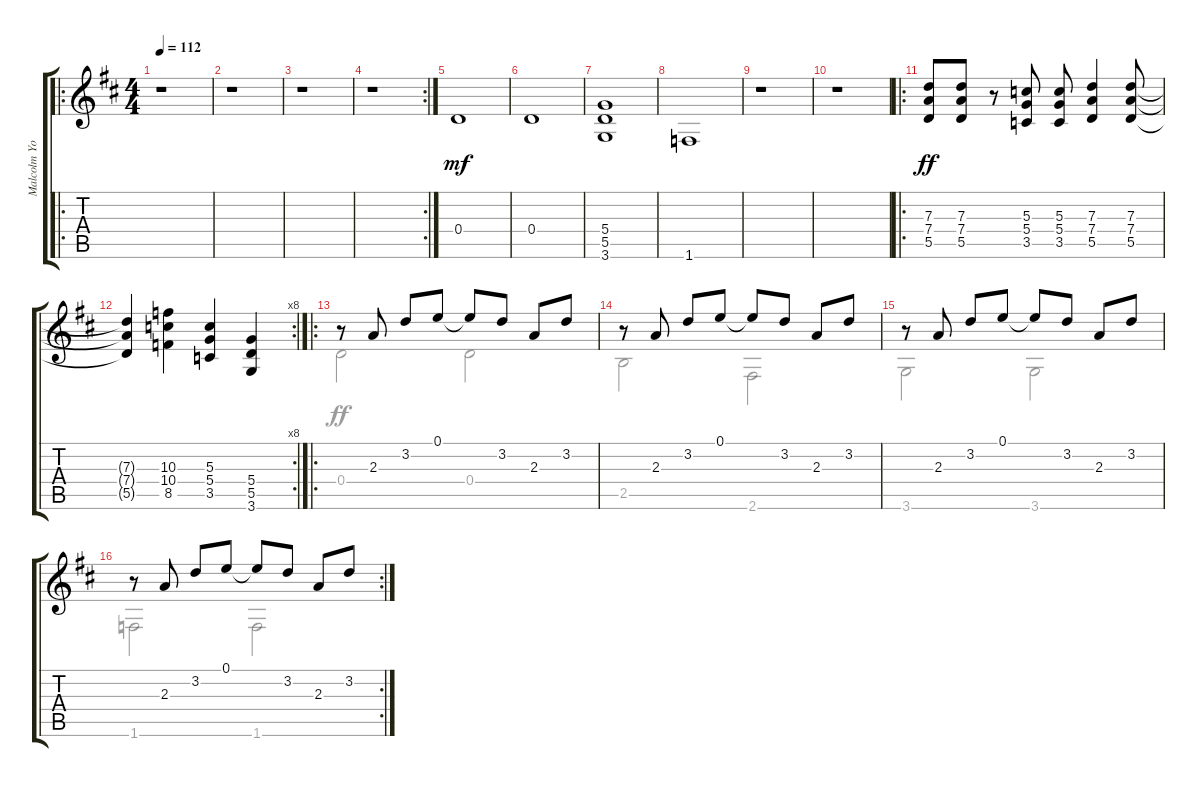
\track ("Malcolm Young" "Malcolm Yo") {instrument distortionguitar}
\staff {score tabs}
\tuning (E4 B3 G3 D3 A2 E2) {hide}
\voice
\ro
\ts (4 4)
\tempo 112
\clef g2
\ks d
r.1{dy mf instrument distortionguitar} |
r.1 |
r.1 |
\rc 2
r.1 |
0.4.1 |
0.4.1 |
(5.4 5.5 3.6).1 |
1.6.1 |
r.1 |
r.1 |
\ro
(7.3 7.4 5.5).8{dy ff} (7.3 7.4 5.5).8 r.8 (5.3 5.4 3.5).8 (5.3 5.4 3.5).8 (7.3 7.4 5.5).4 (7.3 7.4 5.5).8 |
\rc 8
(7.3{t} 7.4{t} 5.5{t}).4 (10.3 10.4 8.5).4 (5.3 5.4 3.5).4 (5.4 5.5 3.6).4 |
\ro
r.8 2.3.8 3.2.8 0.1.8 0.1{t}.8 3.2.8 2.3.8 3.2.8 |
r.8 2.3.8 3.2.8 0.1.8 0.1{t}.8 3.2.8 2.3.8 3.2.8 |
r.8 2.3.8 3.2.8 0.1.8 0.1{t}.8 3.2.8 2.3.8 3.2.8 |
\rc 2
r.8 2.3.8 3.2.8 0.1.8 0.1{t}.8 3.2.8 2.3.8 3.2.8
\voice
\clef g2
\ottava regular
\simile none
\ks d
|
|
|
|
|
|
|
|
|
|
|
|
0.4.2 0.4.2 |
2.5.2 2.6.2 |
3.6.2 3.6.2 |
1.6.2 1.6.2
